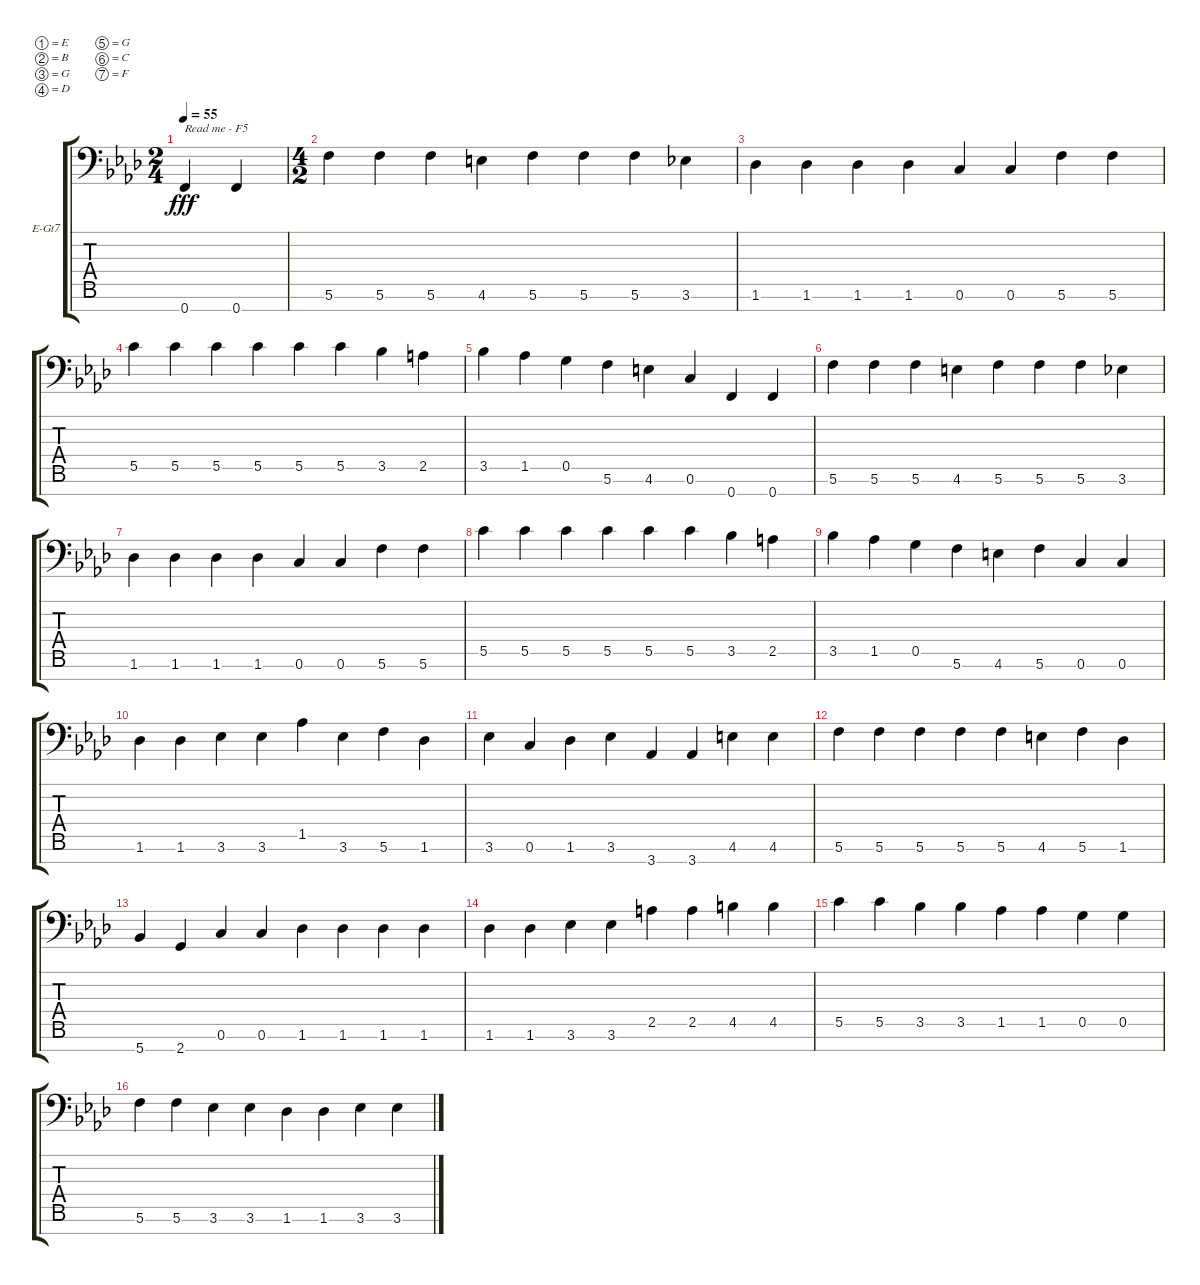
\defaultSystemsLayout 4
\bracketExtendMode groupsimilarinstruments
\firstSystemTrackNameOrientation horizontal
\otherSystemsTrackNameOrientation horizontal
\track ("Guitar 3" "E-Gt7") {instrument distortionguitar}
\staff {score tabs}
\tuning (E4 B3 G3 D3 G2 C2 F1)
\ts (2 4)
\tempo 55
\clef f4
\scale
0.276927
\ks fminor
0.7.4{txt "Read me - F5" dy fff instrument distortionguitar} 0.7.4 |
\ts (4 2)
\scale
0.466621 5.6.4 5.6.4 5.6.4 4.6.4 5.6.4 5.6.4 5.6.4 3.6.4 |
\scale
0.256303 1.6.4 1.6.4 1.6.4 1.6.4 0.6.4 0.6.4 5.6.4 5.6.4 |
\scale
0.256303 5.5.4 5.5.4 5.5.4 5.5.4 5.5.4 5.5.4 3.5.4 2.5.4 |
\scale
0.333333 3.5.4 1.5.4 0.5.4 5.6.4 4.6.4 0.6.4 0.7.4 0.7.4 |
\scale
0.333333 5.6.4 5.6.4 5.6.4 4.6.4 5.6.4 5.6.4 5.6.4 3.6.4 |
\scale
0.333333 1.6.4 1.6.4 1.6.4 1.6.4 0.6.4 0.6.4 5.6.4 5.6.4 |
\scale
0.333333 5.5.4 5.5.4 5.5.4 5.5.4 5.5.4 5.5.4 3.5.4 2.5.4 |
\scale
0.333333 3.5.4 1.5.4 0.5.4 5.6.4 4.6.4 5.6.4 0.6.4 0.6.4 |
\scale
0.333333 1.6.4 1.6.4 3.6.4 3.6.4 1.5.4 3.6.4 5.6.4 1.6.4 |
\scale
0.333333 3.6.4 0.6.4 1.6.4 3.6.4 3.7.4 3.7.4 4.6.4 4.6.4 |
\scale
0.333333 5.6.4 5.6.4 5.6.4 5.6.4 5.6.4 4.6.4 5.6.4 1.6.4 |
\scale
0.333333 5.7.4 2.7.4 0.6.4 0.6.4 1.6.4 1.6.4 1.6.4 1.6.4 |
\scale
0.333333 1.6.4 1.6.4 3.6.4 3.6.4 2.5.4 2.5.4 4.5.4 4.5.4 |
\scale
0.333333 5.5.4 5.5.4 3.5.4 3.5.4 1.5.4 1.5.4 0.5.4 0.5.4 |
\scale
0.333333 5.6.4 5.6.4 3.6.4 3.6.4 1.6.4 1.6.4 3.6.4 3.6.4
